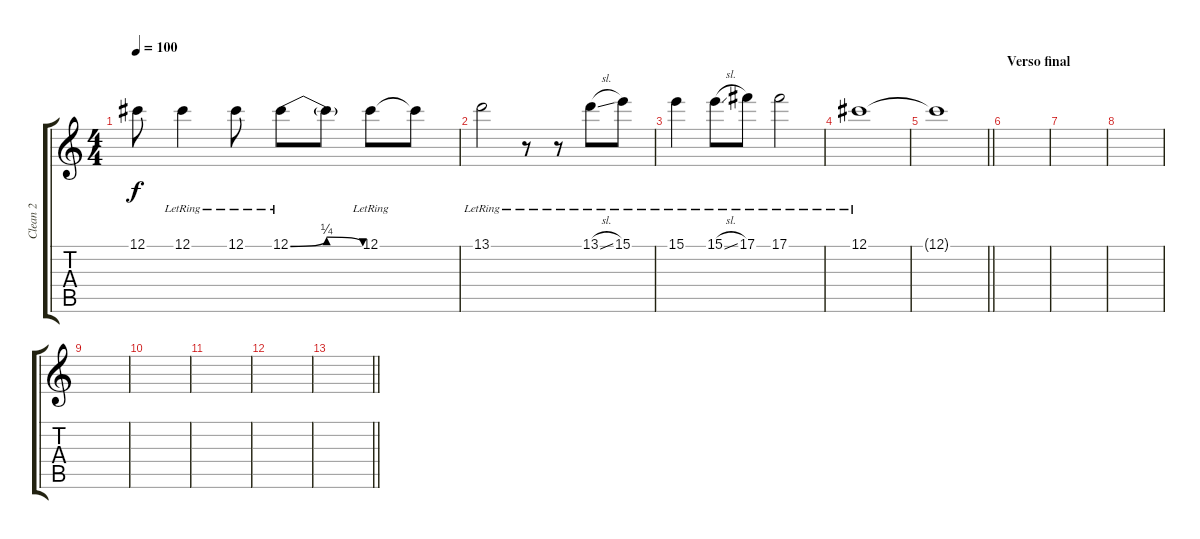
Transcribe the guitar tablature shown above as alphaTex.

\track ("Clean 2" "Clean 2") {instrument electricguitarjazz}
\staff {score tabs}
\tuning (Db4 Ab3 E3 B2 Gb2 B1) {hide}
\ts (4 4)
\tempo 100
\clef g2
\ks c
12.1{t}.8{dy f} 12.1{lr}.4 12.1{lr}.8 12.1{be (bendrelease 0 0 25 1 40 1 60 0) lr}.8 12.1{t}.8 12.1{lr}.8 12.1{t}.8 |
13.1{lr}.2 r.8 r.8 13.1{sl lr}.8 15.1{lr}.8 |
15.1{lr}.4 15.1{sl lr}.8 17.1{lr}.8 17.1{lr}.2 |
12.1{lr}.1 |
\barLineRight lightlight
12.1{t}.1 |
\section ("" "Verso final ")
|
|
|
|
|
|
|
\barLineRight lightlight
